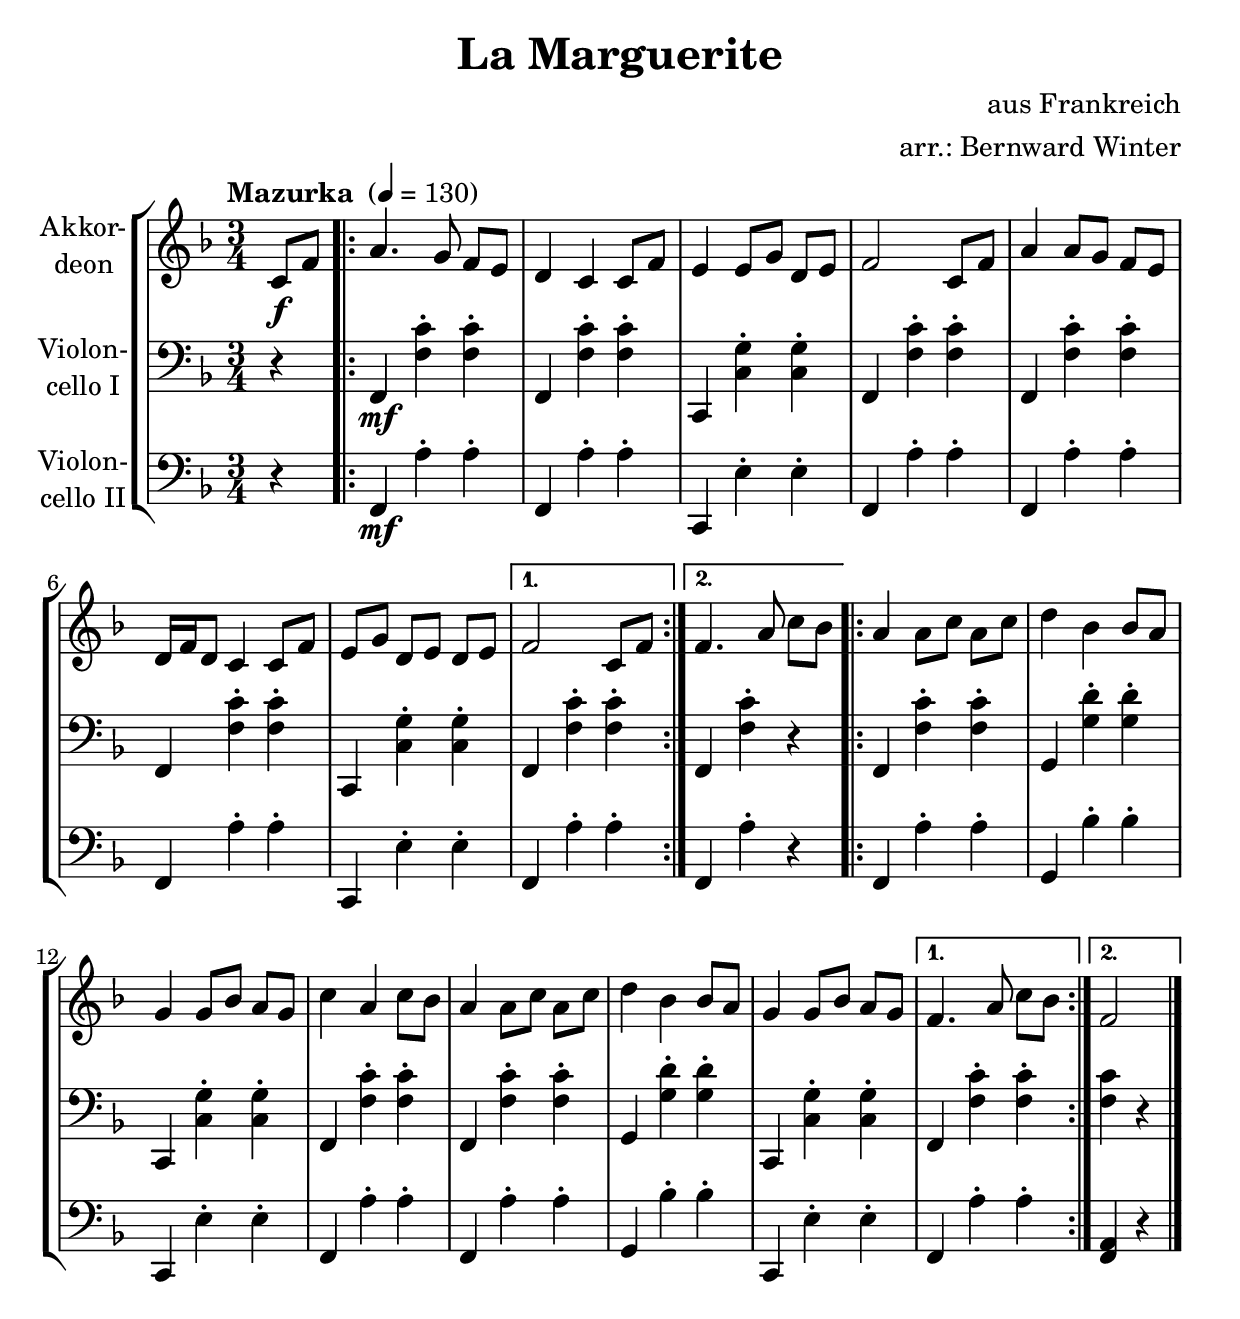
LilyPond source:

\version "2.18.2"
\include "deutsch.ly"
  
#(set-global-staff-size 24)

\header {
  title     = "La Marguerite"
  composer  = "aus Frankreich"
  arranger  = "arr.: Bernward Winter"
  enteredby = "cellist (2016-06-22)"
%  piece     = ""
}

voiceconsts = {
  \time 3/4
  \key f \major
  \tempo "Mazurka " 4=130
  %\numericTimeSignature
  \compressFullBarRests
  % Set default beaming for all staves
  \set Timing.beamExceptions = #'()
  \set Timing.baseMoment     = #(ly:make-moment 1 4)
  \set Timing.beatStructure  = #'(1 1 1)
}

%mikl = "harpsichord"
mist = "string ensemble 1"
%mikl = "accordion"
miak = "concertina"
mikl = "acoustic grand"
miba = "bassoon"
%miba = "drawbar organ"

va = \relative c' {
  \voiceconsts
  \clef "treble"

  \partial 4 c8\f f
  \repeat volta 2 {
    a4. g8 f e
    d4 c c8 f
    e4 e8 g d e
    f2 c8 f

    a4 a8 g f e
    d16 f d8 c4 c8 f
    e g d e d e
  }
  \alternative {
    { f2 c8 f }
    { f4. a8 c b }
  }
  
  \repeat volta 2 {
    a4 a8 c a c
    d4 b b8 a
    g4 g8 b a g
    c4 a c8 b

    a4 a8 c a c
    d4 b b8 a
    g4 g8 b a g
  }
  \alternative {
    { f4. a8 c b }
    { f2 }
  } \bar "|."
}

vb = \relative c, {
  \voiceconsts
  \clef "bass"

  \partial 4 r4
  \repeat volta 2 {
    f4\mf <f' c'>-. <f c'>-.
    f, <f' c'>-. <f c'>-.
    c, <c' g'>-. <c g'>-.
    f, <f' c'>-. <f c'>-.

    f, <f' c'>-. <f c'>-.
    f, <f' c'>-. <f c'>-.
    c, <c' g'>-. <c g'>-.
}
  \alternative {
    { f, <f' c'>-. <f c'>-. }
    { f, <f' c'>-. r }
  }
  
  \repeat volta 2 {
    f, <f' c'>-. <f c'>-.
    g, <g' d'>-. <g d'>-.
    c,, <c' g'>-. <c g'>-.
    f, <f' c'>-. <f c'>-.

    f, <f' c'>-. <f c'>-.
    g, <g' d'>-. <g d'>-.
    c,, <c' g'>-. <c g'>-.
  }
  \alternative {
    { f, <f' c'>-. <f c'>-. }
    { <f c'>  r }
  } \bar "|."
}

vc = \relative c, {
  \voiceconsts
  \clef "bass"

  \partial 4 r4
  \repeat volta 2 {
    f\mf a'-. a-.
    f, a'-. a-.
    c,, e'-. e-.
    f, a'-. a-.

    f, a'-. a-.
    f, a'-. a-.
    c,, e'-. e-.
  }
  \alternative {
    { f, a'-. a-. }
    { f, a'-. r }
  }
  
  \repeat volta 2 {
    f, a'-. a-.
    g, b'-. b-.
    c,, e'-. e-.
    f, a'-. a-.

    f, a'-. a-.
    g, b'-. b-.
    c,, e'-. e-.
  }
  \alternative {
    { f, a'-. a-. }
    { <f, a> r }
  } \bar "|."
}


music = \new StaffGroup <<
      \new Staff {
	\set Staff.midiInstrument = \miak
	\set Staff.instrumentName = \markup \center-column { "Akkor-" "deon" }
	\transpose f f { \va }
      }

      \new Staff {
	\set Staff.midiInstrument = \miba
	\set Staff.instrumentName = \markup \center-column { "Violon-" "cello I" }
	\transpose f f { \vb }
      }

      \new Staff {
	\set Staff.midiInstrument = \miba
	\set Staff.instrumentName = \markup \center-column { "Violon-" "cello II" }
	\transpose f f { \vc }
      }
>>

\book {
  \score {
    \music
    \layout {}
  }

  \score {
    \unfoldRepeats \music

    \midi {
      \context {
        \Score
      }
    }
  }
}
